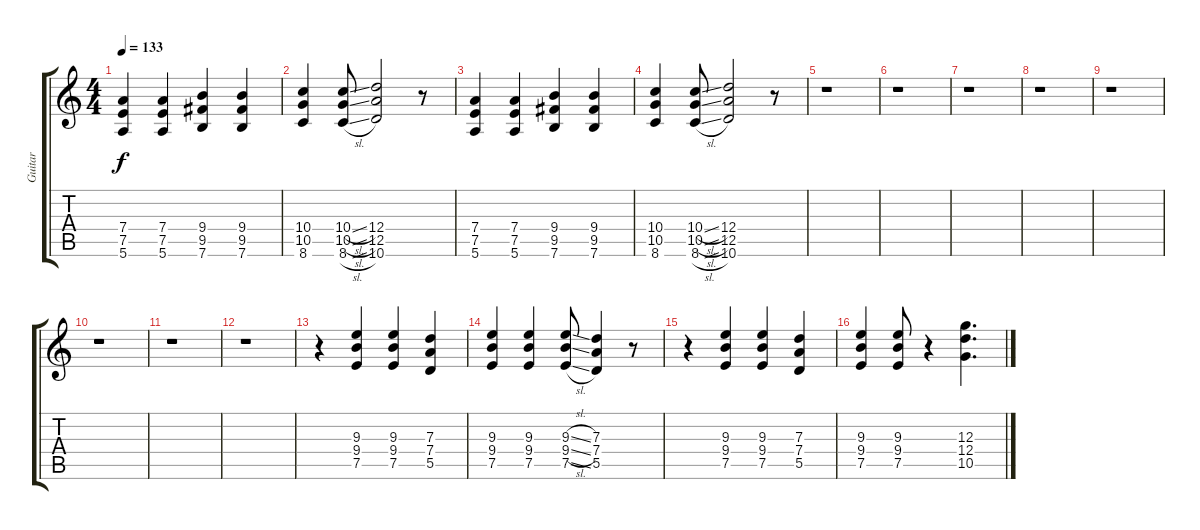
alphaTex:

\track ("Guitar" "Guitar") {instrument electricguitarclean}
\staff {score tabs}
\tuning (E4 B3 G3 D3 A2 E2) {hide}
\ts (4 4)
\tempo 133
\clef g2
\ks c
(7.4 7.5 5.6).4{dy f} (7.4 7.5 5.6).4 (9.4 9.5 7.6).4 (9.4 9.5 7.6).4 |
(10.4 10.5 8.6).4 (10.4{sl} 10.5{sl} 8.6{sl}).8 (12.4 12.5 10.6).2 r.8 |
(7.4 7.5 5.6).4 (7.4 7.5 5.6).4 (9.4 9.5 7.6).4 (9.4 9.5 7.6).4 |
(10.4 10.5 8.6).4 (10.4{sl} 10.5{sl} 8.6{sl}).8 (12.4 12.5 10.6).2 r.8 |
r.1 |
r.1 |
r.1 |
r.1 |
r.1 |
r.1 |
r.1 |
r.1 |
r.4 (9.3 9.4 7.5).4 (9.3 9.4 7.5).4 (7.3 7.4 5.5).4 |
(9.3 9.4 7.5).4 (9.3 9.4 7.5).4 (9.3{sl} 9.4{sl} 7.5{sl}).8 (7.3 7.4 5.5).4 r.8 |
r.4 (9.3 9.4 7.5).4 (9.3 9.4 7.5).4 (7.3 7.4 5.5).4 |
(9.3 9.4 7.5).4 (9.3 9.4 7.5).8 r.4 (12.3 12.4 10.5).4{d}
